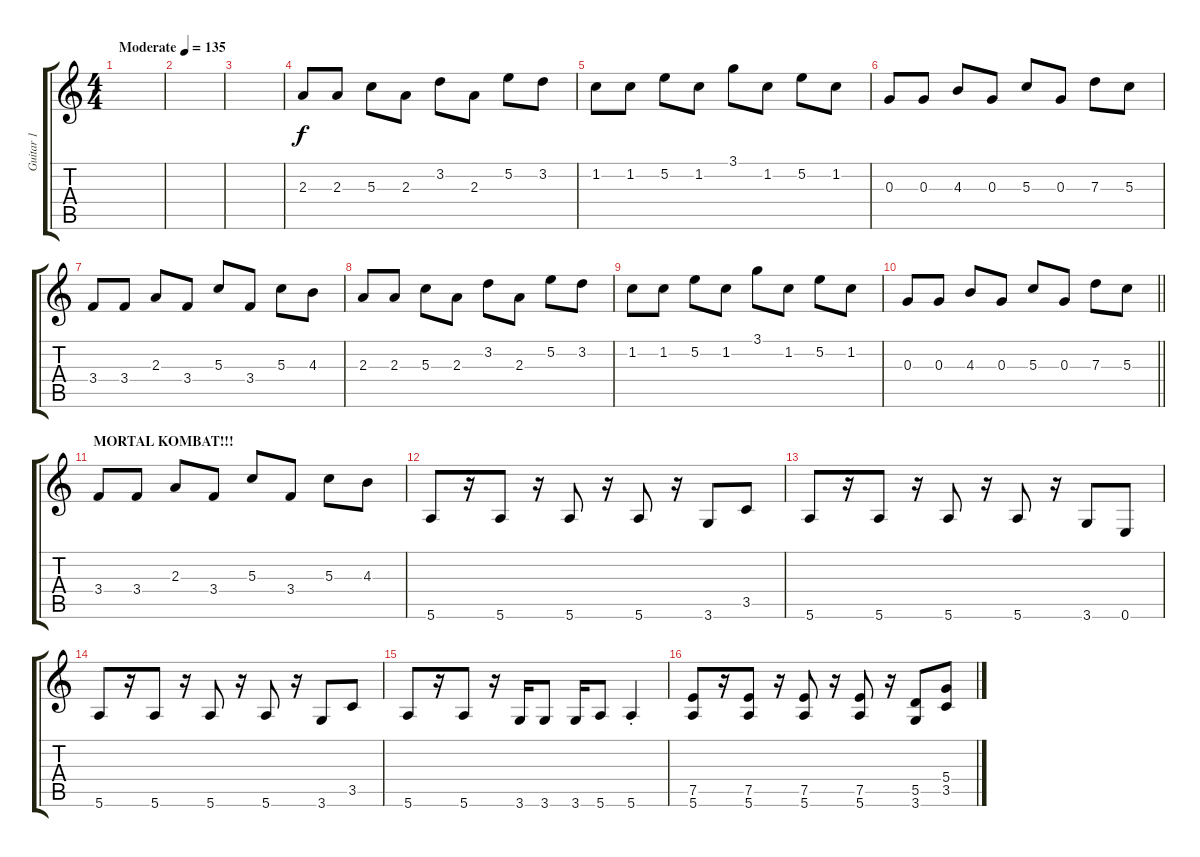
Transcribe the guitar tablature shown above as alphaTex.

\track ("Guitar 1" "Guitar 1") {instrument distortionguitar}
\staff {score tabs}
\tuning (E4 B3 G3 D3 A2 E2) {hide}
\ts (4 4)
\tempo (135 "Moderate")
\clef g2
\ks c
|
|
|
2.3.8 2.3.8 5.3.8 2.3.8 3.2.8 2.3.8 5.2.8 3.2.8 |
1.2.8 1.2.8 5.2.8 1.2.8 3.1.8 1.2.8 5.2.8 1.2.8 |
0.3.8 0.3.8 4.3.8 0.3.8 5.3.8 0.3.8 7.3.8 5.3.8 |
3.4.8 3.4.8 2.3.8 3.4.8 5.3.8 3.4.8 5.3.8 4.3.8 |
2.3.8 2.3.8 5.3.8 2.3.8 3.2.8 2.3.8 5.2.8 3.2.8 |
1.2.8 1.2.8 5.2.8 1.2.8 3.1.8 1.2.8 5.2.8 1.2.8 |
\barLineRight lightlight
0.3.8 0.3.8 4.3.8 0.3.8 5.3.8 0.3.8 7.3.8 5.3.8 |
\section ("" "MORTAL KOMBAT!!!")
3.4.8 3.4.8 2.3.8 3.4.8 5.3.8 3.4.8 5.3.8 4.3.8 |
5.6.8{instrument distortionguitar} r.16 5.6.8 r.16 5.6.8 r.16 5.6.8 r.16 3.6.8 3.5.8 |
5.6.8 r.16 5.6.8 r.16 5.6.8 r.16 5.6.8 r.16 3.6.8 0.6.8 |
5.6.8 r.16 5.6.8 r.16 5.6.8 r.16 5.6.8 r.16 3.6.8 3.5.8 |
5.6.8 r.16 5.6.8 r.16 3.6.16 3.6.8 3.6.16 5.6.8 5.6{st}.4 |
(7.5 5.6).8 r.16 (7.5 5.6).8 r.16 (7.5 5.6).8 r.16 (7.5 5.6).8 r.16 (5.5 3.6).8 (5.4 3.5).8
